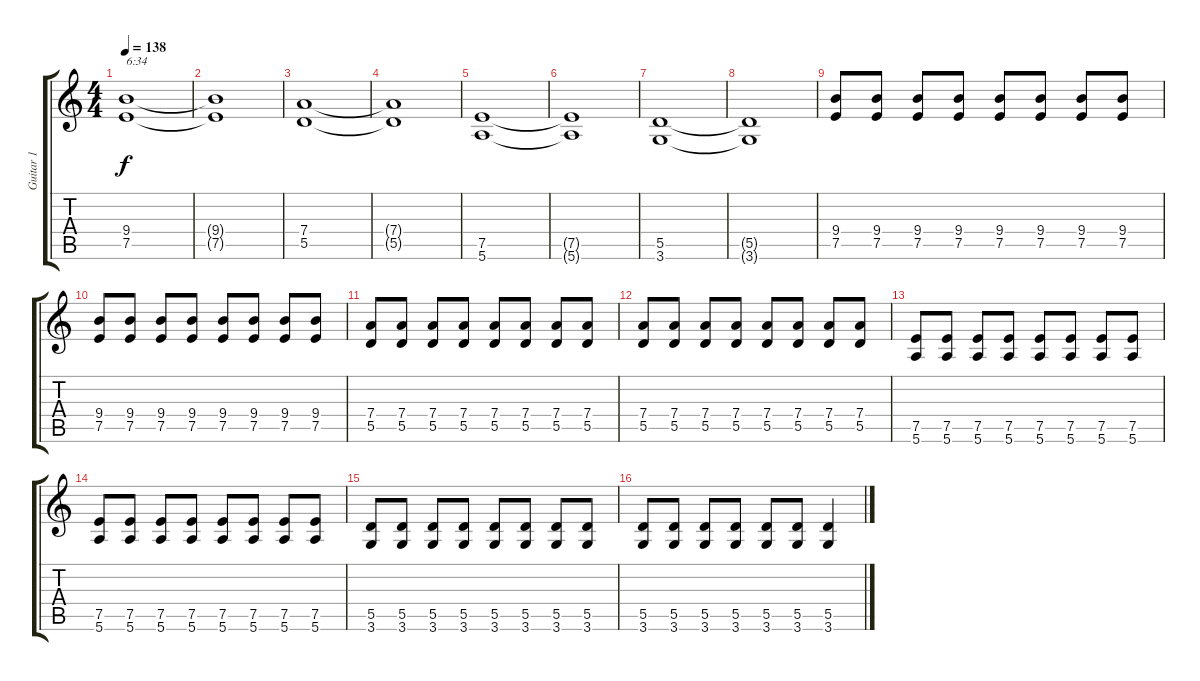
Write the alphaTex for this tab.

\track ("Guitar 1" "Guitar 1") {instrument overdrivenguitar}
\staff {score tabs}
\tuning (E4 B3 G3 D3 A2 E2) {hide}
\ts (4 4)
\tempo 138
\clef g2
\ks c
(9.4 7.5).1{txt "6:34" dy f} |
(9.4{t} 7.5{t}).1 |
(7.4 5.5).1 |
(7.4{t} 5.5{t}).1 |
(7.5 5.6).1 |
(7.5{t} 5.6{t}).1 |
(5.5 3.6).1 |
(5.5{t} 3.6{t}).1 |
(9.4 7.5).8 (9.4 7.5).8 (9.4 7.5).8 (9.4 7.5).8 (9.4 7.5).8 (9.4 7.5).8 (9.4 7.5).8 (9.4 7.5).8 |
(9.4 7.5).8 (9.4 7.5).8 (9.4 7.5).8 (9.4 7.5).8 (9.4 7.5).8 (9.4 7.5).8 (9.4 7.5).8 (9.4 7.5).8 |
(7.4 5.5).8 (7.4 5.5).8 (7.4 5.5).8 (7.4 5.5).8 (7.4 5.5).8 (7.4 5.5).8 (7.4 5.5).8 (7.4 5.5).8 |
(7.4 5.5).8 (7.4 5.5).8 (7.4 5.5).8 (7.4 5.5).8 (7.4 5.5).8 (7.4 5.5).8 (7.4 5.5).8 (7.4 5.5).8 |
(7.5 5.6).8 (7.5 5.6).8 (7.5 5.6).8 (7.5 5.6).8 (7.5 5.6).8 (7.5 5.6).8 (7.5 5.6).8 (7.5 5.6).8 |
(7.5 5.6).8 (7.5 5.6).8 (7.5 5.6).8 (7.5 5.6).8 (7.5 5.6).8 (7.5 5.6).8 (7.5 5.6).8 (7.5 5.6).8 |
(5.5 3.6).8 (5.5 3.6).8 (5.5 3.6).8 (5.5 3.6).8 (5.5 3.6).8 (5.5 3.6).8 (5.5 3.6).8 (5.5 3.6).8 |
(5.5 3.6).8 (5.5 3.6).8 (5.5 3.6).8 (5.5 3.6).8 (5.5 3.6).8 (5.5 3.6).8 (5.5 3.6).4
